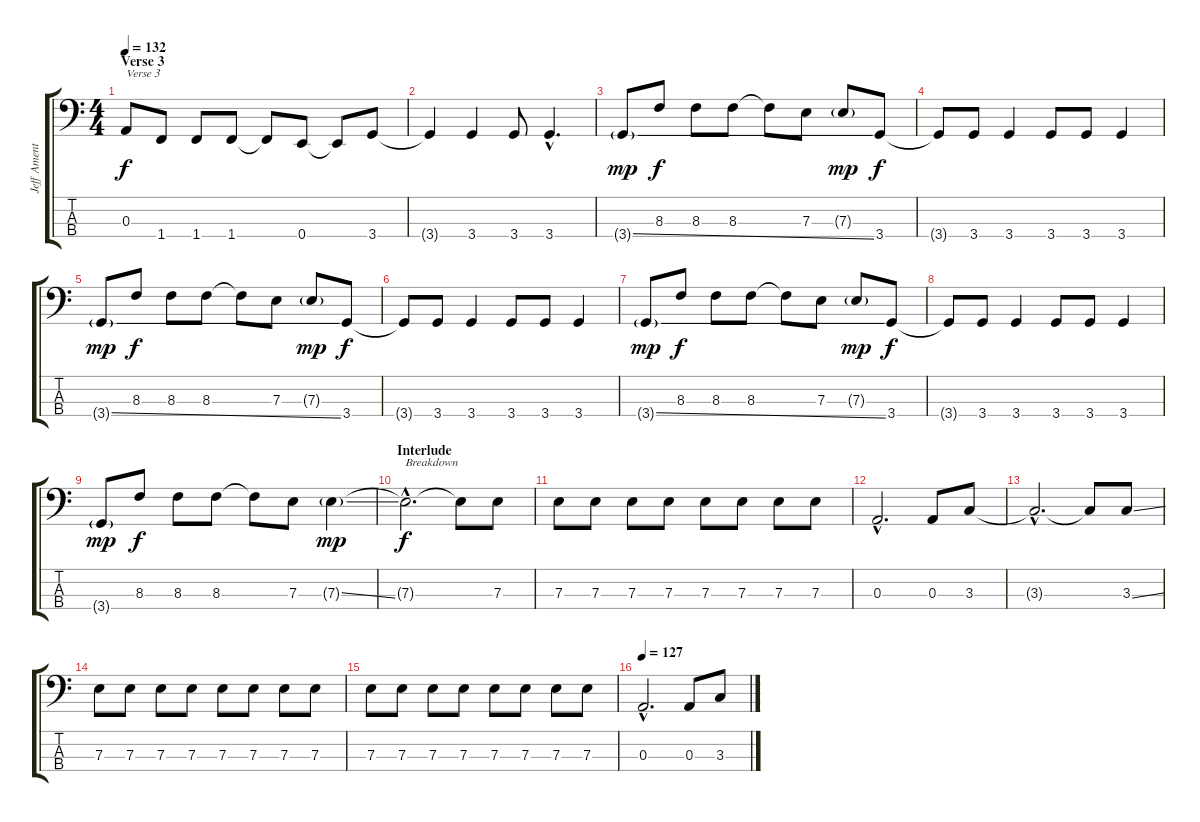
\track ("Jeff Ament" "Jeff Ament") {instrument electricbassfinger}
\staff {score tabs}
\tuning (G2 D2 A1 E1) {hide}
\ts (4 4)
\section ("" "Verse 3")
\tempo 132
\clef f4
\ks c
0.3{t}.8{txt "Verse 3" dy f} 1.4.8 1.4.8 1.4.8 1.4{t}.8 0.4.8 0.4{t}.8 3.4.8 |
3.4{t}.4 3.4.4 3.4.8 3.4{hac}.4{d} |
3.4{ss g}.8{dy mp} 8.3.8{dy f} 8.3.8 8.3.8 8.3{t}.8 7.3.8 7.3{g}.8{dy mp} 3.4.8{dy f} |
3.4{t}.8 3.4.8 3.4.4 3.4.8 3.4.8 3.4.4 |
3.4{ss g}.8{dy mp} 8.3.8{dy f} 8.3.8 8.3.8 8.3{t}.8 7.3.8 7.3{g}.8{dy mp} 3.4.8{dy f} |
3.4{t}.8 3.4.8 3.4.4 3.4.8 3.4.8 3.4.4 |
3.4{ss g}.8{dy mp} 8.3.8{dy f} 8.3.8 8.3.8 8.3{t}.8 7.3.8 7.3{g}.8{dy mp} 3.4.8{dy f} |
3.4{t}.8 3.4.8 3.4.4 3.4.8 3.4.8 3.4.4 |
3.4{g}.8{dy mp} 8.3.8{dy f} 8.3.8 8.3.8 8.3{t}.8 7.3.8 7.3{ss g}.4{dy mp} |
\section ("" "Interlude")
7.3{hac t}.2{d txt "Breakdown" dy f} 7.3{t}.8 7.3.8 |
7.3.8 7.3.8 7.3.8 7.3.8 7.3.8 7.3.8 7.3.8 7.3.8 |
0.3{hac}.2{d} 0.3.8 3.3.8 |
3.3{hac t}.2{d} 3.3{t}.8 3.3{ss}.8 |
7.3.8 7.3.8 7.3.8 7.3.8 7.3.8 7.3.8 7.3.8 7.3.8 |
7.3.8 7.3.8 7.3.8 7.3.8 7.3.8 7.3.8 7.3.8 7.3.8 |
\tempo 127
0.3{hac}.2{d} 0.3.8 3.3.8
